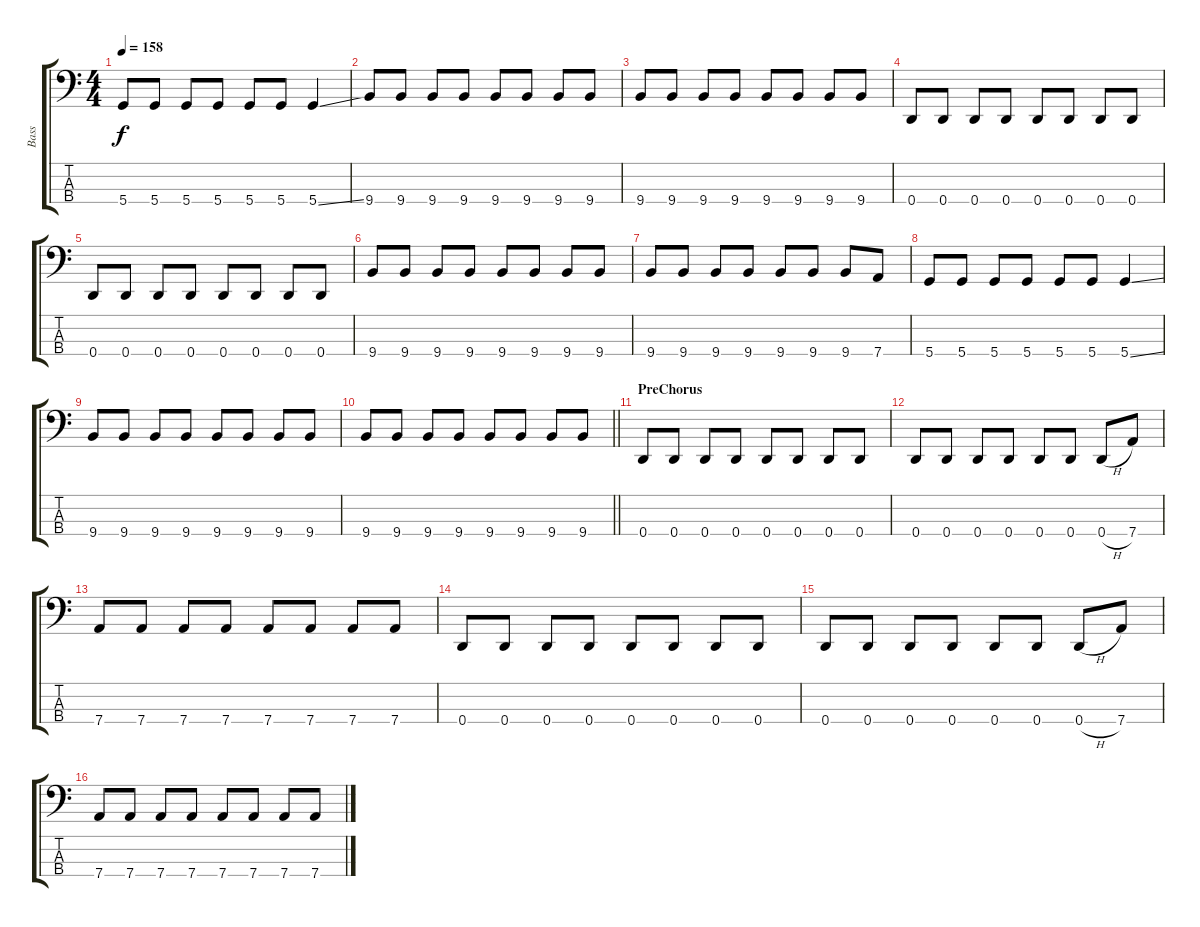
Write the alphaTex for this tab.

\track ("Bass" "Bass") {instrument electricbassfinger}
\staff {score tabs}
\tuning (G2 D2 A1 D1) {hide}
\ts (4 4)
\tempo 158
\clef f4
\ks c
5.4.8{dy f} 5.4.8 5.4.8 5.4.8 5.4.8 5.4.8 5.4{ss}.4 |
9.4.8 9.4.8 9.4.8 9.4.8 9.4.8 9.4.8 9.4.8 9.4.8 |
9.4.8 9.4.8 9.4.8 9.4.8 9.4.8 9.4.8 9.4.8 9.4.8 |
0.4.8 0.4.8 0.4.8 0.4.8 0.4.8 0.4.8 0.4.8 0.4.8 |
0.4.8 0.4.8 0.4.8 0.4.8 0.4.8 0.4.8 0.4.8 0.4.8 |
9.4.8 9.4.8 9.4.8 9.4.8 9.4.8 9.4.8 9.4.8 9.4.8 |
9.4.8 9.4.8 9.4.8 9.4.8 9.4.8 9.4.8 9.4.8 7.4.8 |
5.4.8 5.4.8 5.4.8 5.4.8 5.4.8 5.4.8 5.4{ss}.4 |
9.4.8 9.4.8 9.4.8 9.4.8 9.4.8 9.4.8 9.4.8 9.4.8 |
\barLineRight lightlight
9.4.8 9.4.8 9.4.8 9.4.8 9.4.8 9.4.8 9.4.8 9.4.8 |
\section ("" "PreChorus")
0.4.8 0.4.8 0.4.8 0.4.8 0.4.8 0.4.8 0.4.8 0.4.8 |
0.4.8 0.4.8 0.4.8 0.4.8 0.4.8 0.4.8 0.4{h}.8 7.4.8 |
7.4.8 7.4.8 7.4.8 7.4.8 7.4.8 7.4.8 7.4.8 7.4.8 |
0.4.8 0.4.8 0.4.8 0.4.8 0.4.8 0.4.8 0.4.8 0.4.8 |
0.4.8 0.4.8 0.4.8 0.4.8 0.4.8 0.4.8 0.4{h}.8 7.4.8 |
7.4.8 7.4.8 7.4.8 7.4.8 7.4.8 7.4.8 7.4.8 7.4.8
